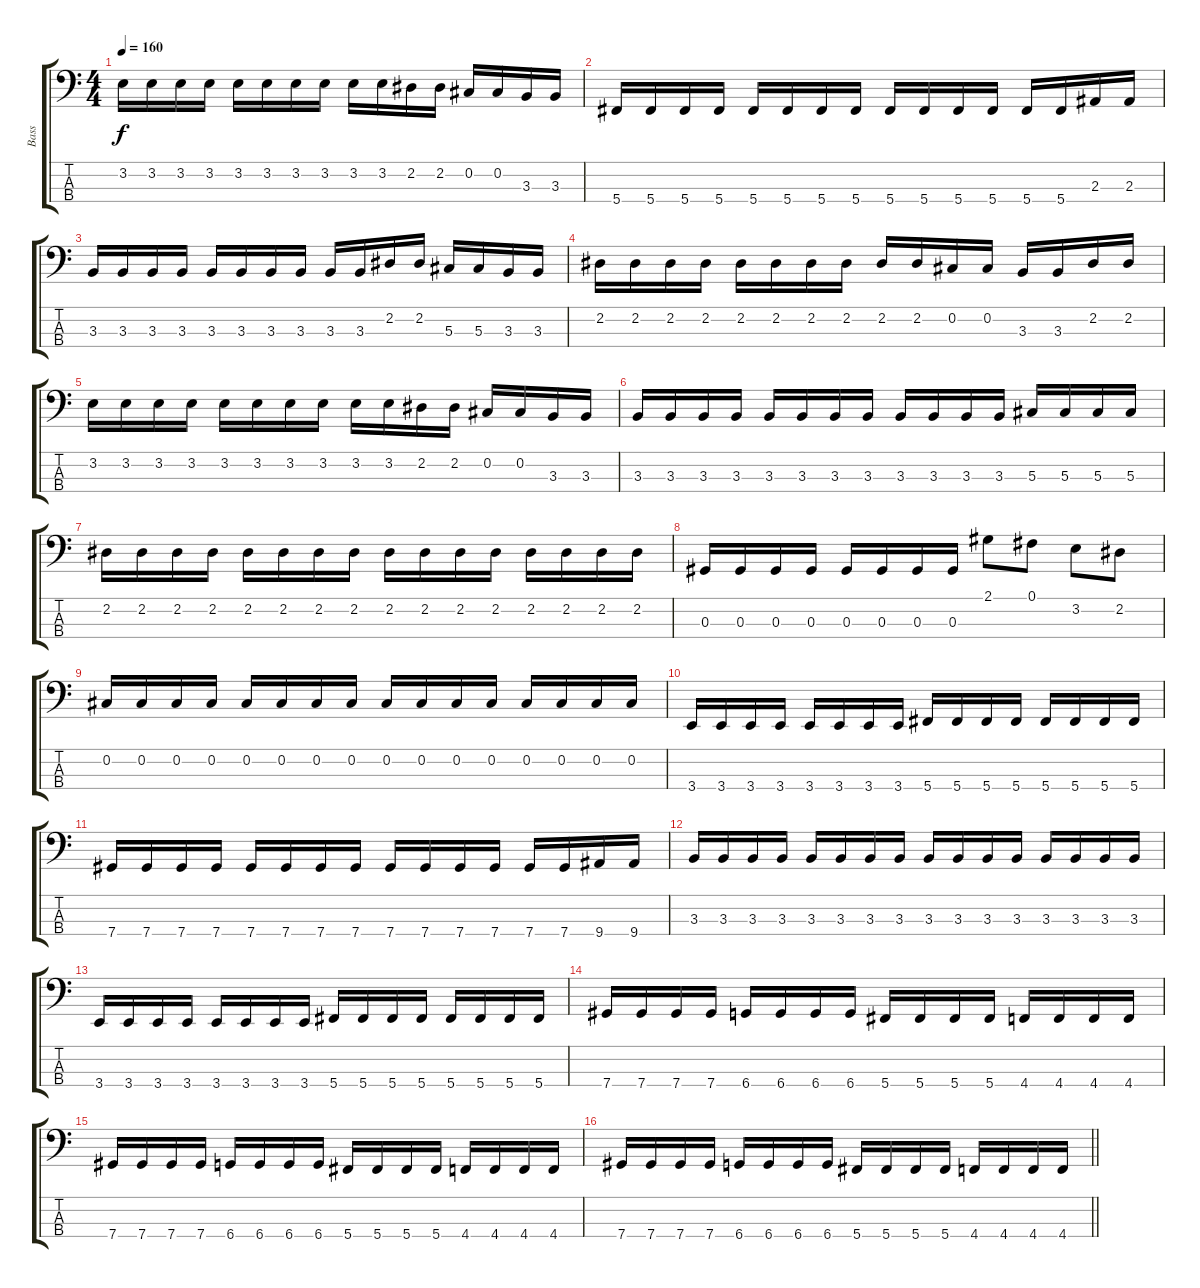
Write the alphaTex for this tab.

\track ("Bass" "Bass") {instrument electricbasspick}
\staff {score tabs}
\tuning (Gb2 Db2 Ab1 Db1) {hide}
\ts (4 4)
\tempo 160
\clef f4
\ks c
3.2.16{dy f} 3.2.16 3.2.16 3.2.16 3.2.16 3.2.16 3.2.16 3.2.16 3.2.16 3.2.16 2.2.16 2.2.16 0.2.16 0.2.16 3.3.16 3.3.16 |
5.4.16 5.4.16 5.4.16 5.4.16 5.4.16 5.4.16 5.4.16 5.4.16 5.4.16 5.4.16 5.4.16 5.4.16 5.4.16 5.4.16 2.3.16 2.3.16 |
3.3.16 3.3.16 3.3.16 3.3.16 3.3.16 3.3.16 3.3.16 3.3.16 3.3.16 3.3.16 2.2.16 2.2.16 5.3.16 5.3.16 3.3.16 3.3.16 |
2.2.16 2.2.16 2.2.16 2.2.16 2.2.16 2.2.16 2.2.16 2.2.16 2.2.16 2.2.16 0.2.16 0.2.16 3.3.16 3.3.16 2.2.16 2.2.16 |
3.2.16 3.2.16 3.2.16 3.2.16 3.2.16 3.2.16 3.2.16 3.2.16 3.2.16 3.2.16 2.2.16 2.2.16 0.2.16 0.2.16 3.3.16 3.3.16 |
3.3.16 3.3.16 3.3.16 3.3.16 3.3.16 3.3.16 3.3.16 3.3.16 3.3.16 3.3.16 3.3.16 3.3.16 5.3.16 5.3.16 5.3.16 5.3.16 |
2.2.16 2.2.16 2.2.16 2.2.16 2.2.16 2.2.16 2.2.16 2.2.16 2.2.16 2.2.16 2.2.16 2.2.16 2.2.16 2.2.16 2.2.16 2.2.16 |
0.3.16 0.3.16 0.3.16 0.3.16 0.3.16 0.3.16 0.3.16 0.3.16 2.1.8 0.1.8 3.2.8 2.2.8 |
0.2.16 0.2.16 0.2.16 0.2.16 0.2.16 0.2.16 0.2.16 0.2.16 0.2.16 0.2.16 0.2.16 0.2.16 0.2.16 0.2.16 0.2.16 0.2.16 |
3.4.16 3.4.16 3.4.16 3.4.16 3.4.16 3.4.16 3.4.16 3.4.16 5.4.16 5.4.16 5.4.16 5.4.16 5.4.16 5.4.16 5.4.16 5.4.16 |
7.4.16 7.4.16 7.4.16 7.4.16 7.4.16 7.4.16 7.4.16 7.4.16 7.4.16 7.4.16 7.4.16 7.4.16 7.4.16 7.4.16 9.4.16 9.4.16 |
3.3.16 3.3.16 3.3.16 3.3.16 3.3.16 3.3.16 3.3.16 3.3.16 3.3.16 3.3.16 3.3.16 3.3.16 3.3.16 3.3.16 3.3.16 3.3.16 |
3.4.16 3.4.16 3.4.16 3.4.16 3.4.16 3.4.16 3.4.16 3.4.16 5.4.16 5.4.16 5.4.16 5.4.16 5.4.16 5.4.16 5.4.16 5.4.16 |
7.4.16 7.4.16 7.4.16 7.4.16 6.4.16 6.4.16 6.4.16 6.4.16 5.4.16 5.4.16 5.4.16 5.4.16 4.4.16 4.4.16 4.4.16 4.4.16 |
7.4.16 7.4.16 7.4.16 7.4.16 6.4.16 6.4.16 6.4.16 6.4.16 5.4.16 5.4.16 5.4.16 5.4.16 4.4.16 4.4.16 4.4.16 4.4.16 |
\barLineRight lightlight
7.4.16 7.4.16 7.4.16 7.4.16 6.4.16 6.4.16 6.4.16 6.4.16 5.4.16 5.4.16 5.4.16 5.4.16 4.4.16 4.4.16 4.4.16 4.4.16
